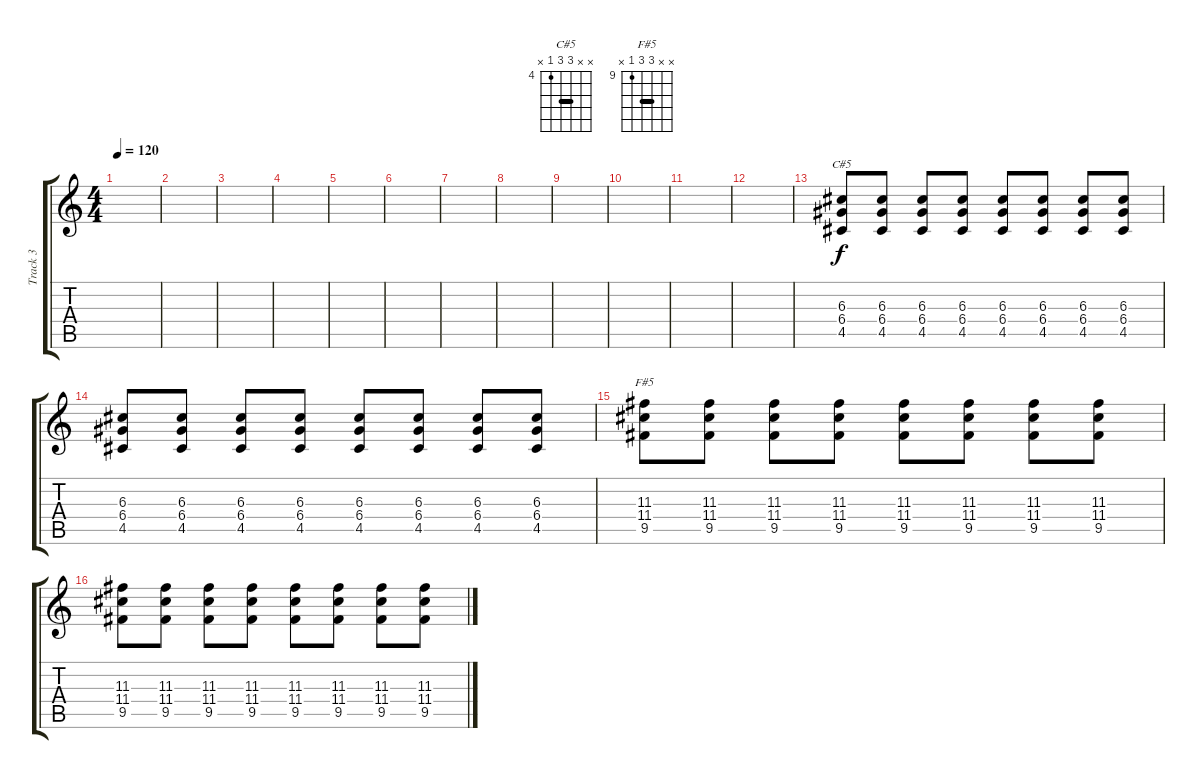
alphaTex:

\track ("Track 3" "Track 3") {instrument distortionguitar}
\staff {score tabs}
\tuning (E4 B3 G3 D3 A2 E2) {hide}
\chord ("C#5" x x 6 6 4 x) {firstfret 4 barre 6}
\chord ("F#5" x x 11 11 9 x) {firstfret 9 barre 11}
\ts (4 4)
\tempo 120
\clef g2
\ks c
|
|
|
|
|
|
|
|
|
|
|
|
(6.3 6.4 4.5).8{ch "C#5"} (6.3 6.4 4.5).8 (6.3 6.4 4.5).8 (6.3 6.4 4.5).8 (6.3 6.4 4.5).8 (6.3 6.4 4.5).8 (6.3 6.4 4.5).8 (6.3 6.4 4.5).8 |
(6.3 6.4 4.5).8 (6.3 6.4 4.5).8 (6.3 6.4 4.5).8 (6.3 6.4 4.5).8 (6.3 6.4 4.5).8 (6.3 6.4 4.5).8 (6.3 6.4 4.5).8 (6.3 6.4 4.5).8 |
(11.3 11.4 9.5).8{ch "F#5"} (11.3 11.4 9.5).8 (11.3 11.4 9.5).8 (11.3 11.4 9.5).8 (11.3 11.4 9.5).8 (11.3 11.4 9.5).8 (11.3 11.4 9.5).8 (11.3 11.4 9.5).8 |
(11.3 11.4 9.5).8 (11.3 11.4 9.5).8 (11.3 11.4 9.5).8 (11.3 11.4 9.5).8 (11.3 11.4 9.5).8 (11.3 11.4 9.5).8 (11.3 11.4 9.5).8 (11.3 11.4 9.5).8
